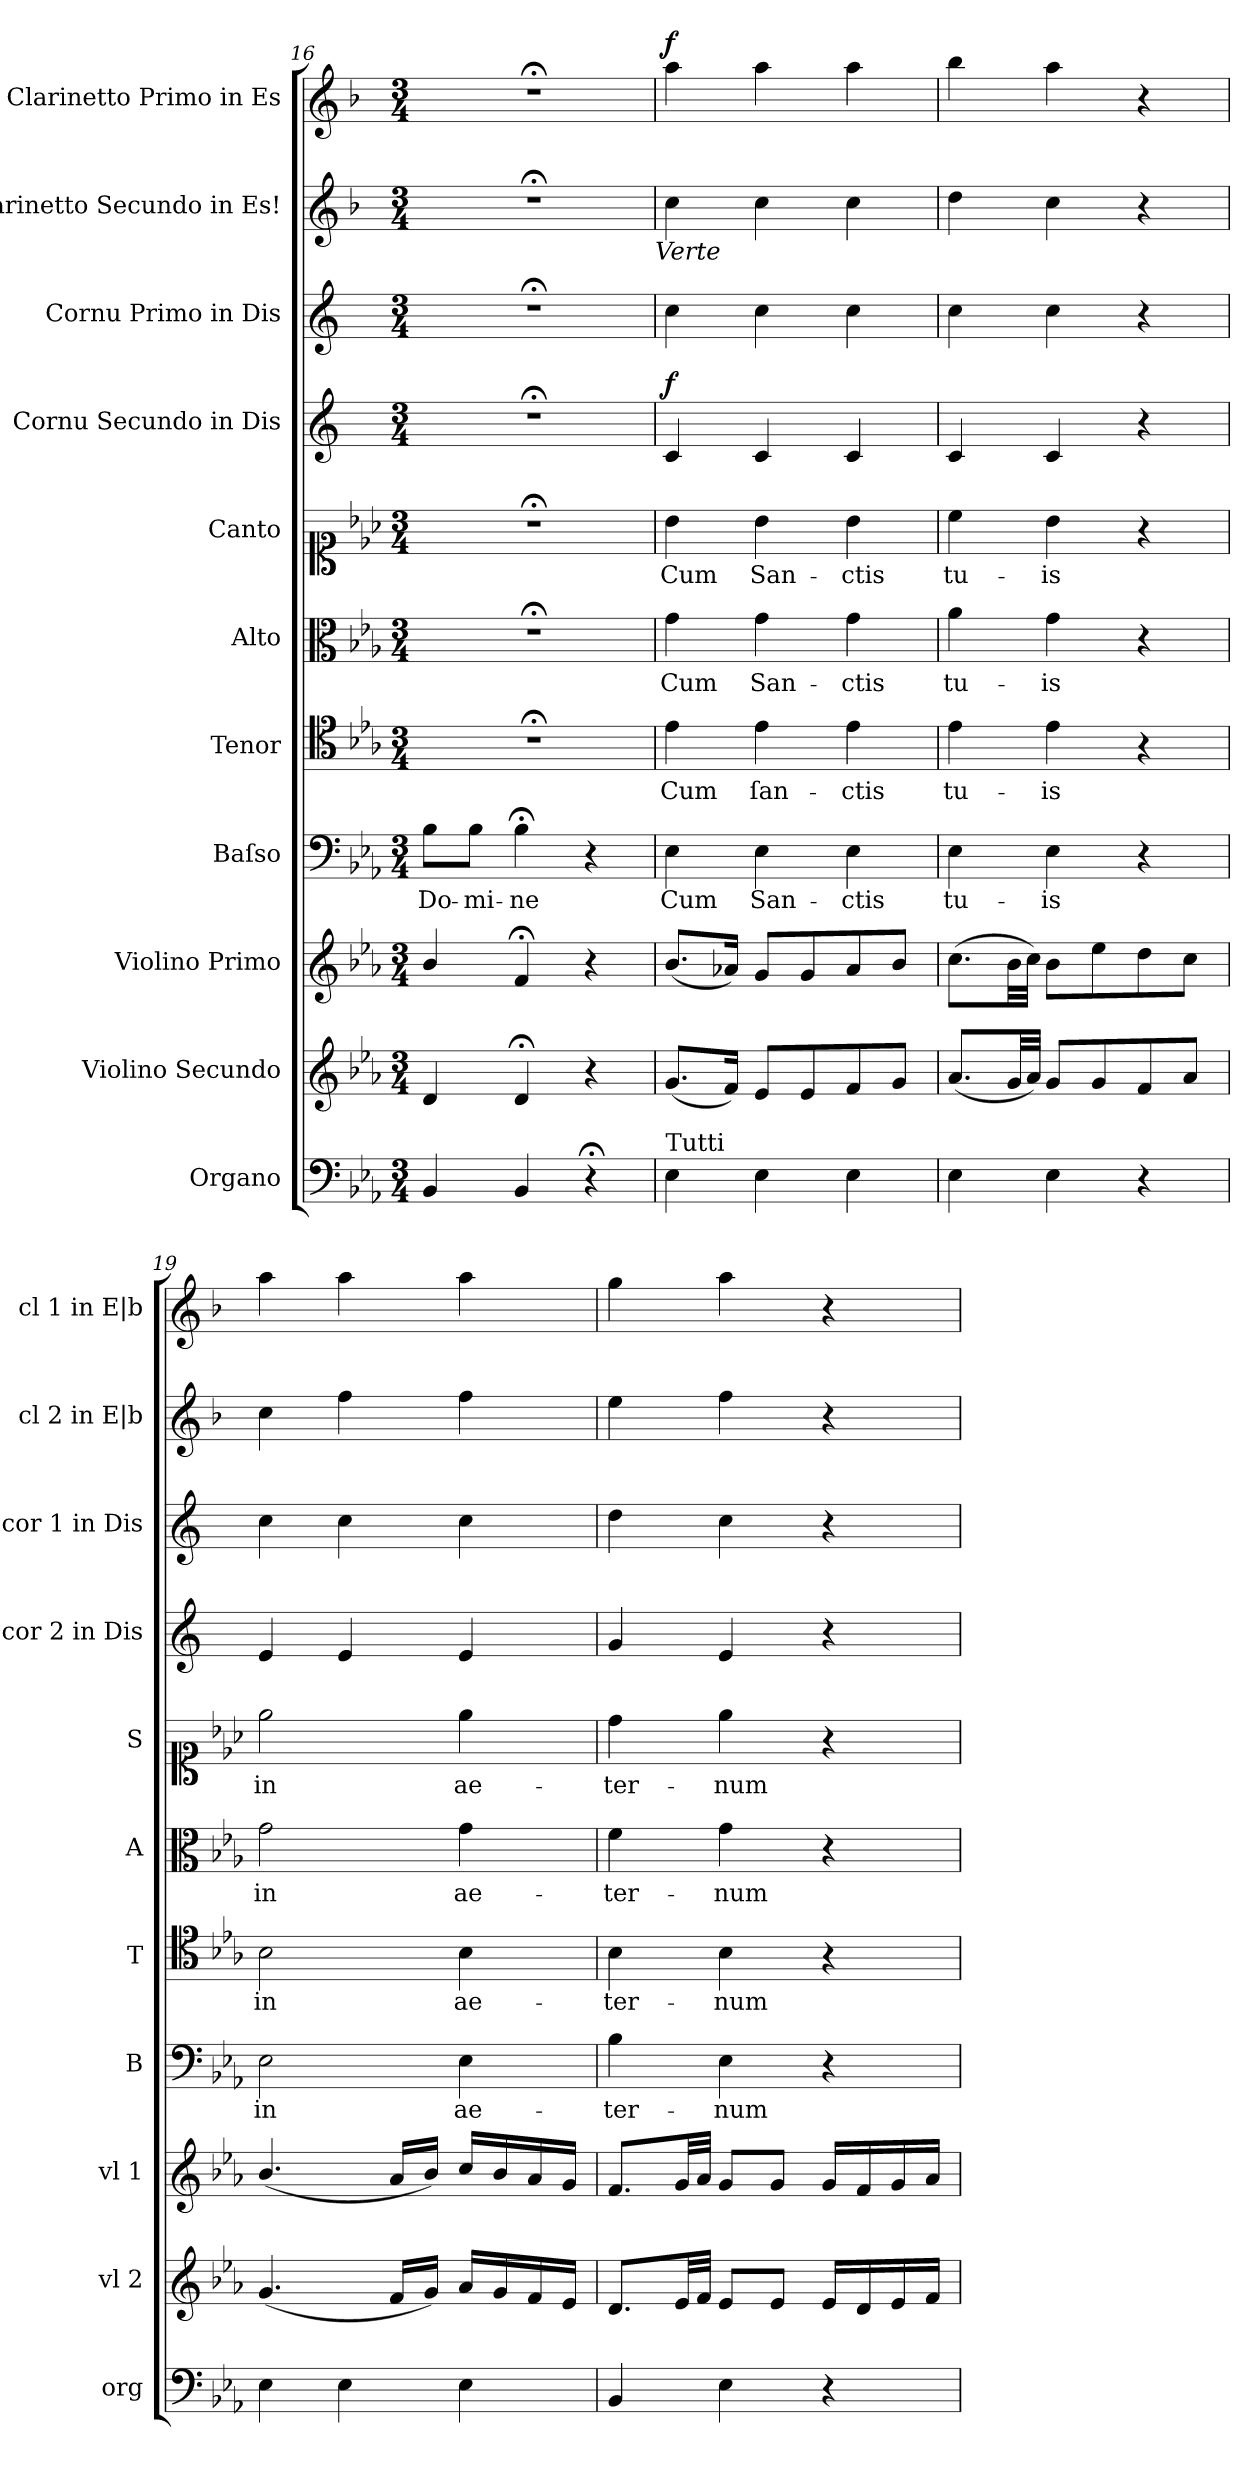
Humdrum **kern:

**kern	**kern	**dynam	**kern	**dynam	**kern	**text	**kern	**text	**kern	**text	**kern	**text	**kern	**dynam	**kern	**dynam	**kern	**dynam	**kern	**dynam
*part11	*part10	*part10	*part9	*part9	*part8	*part8	*part7	*part7	*part6	*part6	*part5	*part5	*part4	*part4	*part3	*part3	*part2	*part2	*part1	*part1
*staff11	*staff10	*staff10	*staff9	*staff9	*staff8	*staff8	*staff7	*staff7	*staff6	*staff6	*staff5	*staff5	*staff4	*staff4	*staff3	*staff3	*staff2	*staff2	*staff1	*staff1
*I"Organo	*I"Violino Secundo	*	*I"Violino Primo	*	*I"Baſso	*	*I"Tenor	*	*I"Alto	*	*I"Canto	*	*I"Cornu Secundo in Dis	*	*I"Cornu Primo in Dis	*	*I"Clarinetto Secundo in Es!	*	*I"Clarinetto Primo in Es	*
*I'org	*I'vl 2	*	*I'vl 1	*	*I'B	*	*I'T	*	*I'A	*	*I'S	*	*I'cor 2 in Dis	*	*I'cor 1 in Dis	*	*I'cl 2 in E|b	*	*I'cl 1 in E|b	*
*clefF4	*clefG2	*	*clefG2	*	*clefF4	*	*clefC4	*	*clefC3	*	*clefC1	*	*clefG2	*	*clefG2	*	*clefG2	*	*clefG2	*
*	*	*	*	*	*	*	*	*	*	*	*	*	*ITrd5c9	*	*ITrd5c9	*	*ITrd1c2	*	*ITrd1c2	*
*k[b-e-a-]	*k[b-e-a-]	*	*k[b-e-a-]	*	*k[b-e-a-]	*	*k[b-e-a-]	*	*k[b-e-a-]	*	*k[b-e-a-]	*	*k[b-e-a-]	*	*k[b-e-a-]	*	*k[b-e-a-]	*	*k[b-e-a-]	*
*E-:	*E-:	*	*E-:	*	*E-:	*	*E-:	*	*E-:	*	*E-:	*	*E-:	*	*E-:	*	*E-:	*	*E-:	*
*M3/4	*M3/4	*	*M3/4	*	*M3/4	*	*M3/4	*	*M3/4	*	*M3/4	*	*M3/4	*	*M3/4	*	*M3/4	*	*M3/4	*
=16	=16	=16	=16	=16	=16	=16	=16	=16	=16	=16	=16	=16	=16	=16	=16	=16	=16	=16	=16	=16
4BB-/	4d/	.	4b-/	.	8B-\L	Do-	2.r;<	.	2.r;<	.	2.r;<	.	2.r;<	.	2.r;<	.	2.r;<	.	2.r;<	.
.	.	.	.	.	8B-\J	-mi-	.	.	.	.	.	.	.	.	.	.	.	.	.	.
4BB-/	4d;</	.	4f;</	.	4B-;<\	-ne	.	.	.	.	.	.	.	.	.	.	.	.	.	.
4r;<	4r	.	4r	.	4r	.	.	.	.	.	.	.	.	.	.	.	.	.	.	.
!	!	!	!	!	!	!	!	!	!	!	!	!	!	!	!	!	!LO:TX:b:i:t=Verte	!	!	!
=17	=17	=17	=17	=17	=17	=17	=17	=17	=17	=17	=17	=17	=17	=17	=17	=17	=17	=17	=17	=17
!LO:TX:a:t=Tutti	!	!	!	!	!	!	!	!	!	!	!	!	!	!	!	!	!	!	!	!
!	!	!LO:DY:a	!	!LO:DY:a	!	!	!	!	!	!	!	!	!	!LO:DY:a	!	!LO:DY:a	!	!LO:DY:a	!	!LO:DY:a
4E-\	(8.g/L	for	(8.b-/L	for	4E-\	Cum	4e-\	Cum	4g\	Cum	4b-\	Cum	4E-/	f.	4e-\	for	4b-\	for	4gg\	f.
.	16f/Jk)	.	16a-X/Jk)	.	.	.	.	.	.	.	.	.	.	.	.	.	.	.	.	.
4E-\	8e-/L	.	8g/L	.	4E-\	San-	4e-\	ſan-	4g\	San-	4b-\	San-	4E-/	.	4e-\	.	4b-\	.	4gg\	.
.	8e-/	.	8g/	.	.	.	.	.	.	.	.	.	.	.	.	.	.	.	.	.
4E-\	8f/	.	8a-/	.	4E-\	-ctis	4e-\	-ctis	4g\	-ctis	4b-\	-ctis	4E-/	.	4e-\	.	4b-\	.	4gg\	.
.	8g/J	.	8b-/J	.	.	.	.	.	.	.	.	.	.	.	.	.	.	.	.	.
=18	=18	=18	=18	=18	=18	=18	=18	=18	=18	=18	=18	=18	=18	=18	=18	=18	=18	=18	=18	=18
4E-\	(8.a-/L	.	(8.cc\L	.	4E-\	tu-	4e-\	tu-	4a-\	tu-	4cc\	tu-	4E-/	.	4e-\	.	4cc\	.	4aa-\	.
.	32g/LL	.	32b-\LL	.	.	.	.	.	.	.	.	.	.	.	.	.	.	.	.	.
.	32a-/JJJ)	.	32cc\JJJ)	.	.	.	.	.	.	.	.	.	.	.	.	.	.	.	.	.
4E-\	8g/L	.	8b-\L	.	4E-\	-is	4e-\	-is	4g\	-is	4b-\	-is	4E-/	.	4e-\	.	4b-\	.	4gg\	.
.	8g/	.	8ee-\	.	.	.	.	.	.	.	.	.	.	.	.	.	.	.	.	.
4r	8f/	.	8dd\	.	4r	.	4r	.	4r	.	4r	.	4r	.	4r	.	4r	.	4r	.
.	8a-/J	.	8cc\J	.	.	.	.	.	.	.	.	.	.	.	.	.	.	.	.	.
=19	=19	=19	=19	=19	=19	=19	=19	=19	=19	=19	=19	=19	=19	=19	=19	=19	=19	=19	=19	=19
4E-\	(4.g/	.	(4.b-/	.	2E-\	in	2B-\	in	2g\	in	2ee-\	in	4G/	.	4e-\	.	4b-\	.	4gg\	.
4E-\	.	.	.	.	.	.	.	.	.	.	.	.	4G/	.	4e-\	.	4ee-\	.	4gg\	.
.	16f/LL	.	16a-/LL	.	.	.	.	.	.	.	.	.	.	.	.	.	.	.	.	.
.	16g/JJ)	.	16b-/JJ)	.	.	.	.	.	.	.	.	.	.	.	.	.	.	.	.	.
4E-\	16a-/LL	.	16cc/LL	.	4E-\	ae-	4B-\	ae-	4g\	ae-	4ee-\	ae-	4G/	.	4e-\	.	4ee-\	.	4gg\	.
.	16g/	.	16b-/	.	.	.	.	.	.	.	.	.	.	.	.	.	.	.	.	.
.	16f/	.	16a-/	.	.	.	.	.	.	.	.	.	.	.	.	.	.	.	.	.
.	16e-/JJ	.	16g/JJ	.	.	.	.	.	.	.	.	.	.	.	.	.	.	.	.	.
=20	=20	=20	=20	=20	=20	=20	=20	=20	=20	=20	=20	=20	=20	=20	=20	=20	=20	=20	=20	=20
4BB-/	8.d/L	.	8.f/L	.	4B-\	-ter-	4B-\	-ter-	4f\	-ter-	4dd\	-ter-	4B-/	.	4f\	.	4dd\	.	4ff\	.
.	32e-/LL	.	32g/LL	.	.	.	.	.	.	.	.	.	.	.	.	.	.	.	.	.
.	32f/JJJ	.	32a-/JJJ	.	.	.	.	.	.	.	.	.	.	.	.	.	.	.	.	.
4E-\	8e-/L	.	8g/L	.	4E-\	-num	4B-\	-num	4g\	-num	4ee-\	-num	4G/	.	4e-\	.	4ee-\	.	4gg\	.
.	8e-/J	.	8g/J	.	.	.	.	.	.	.	.	.	.	.	.	.	.	.	.	.
4r	16e-/LL	.	16g/LL	.	4r	.	4r	.	4r	.	4r	.	4r	.	4r	.	4r	.	4r	.
.	16d/	.	16f/	.	.	.	.	.	.	.	.	.	.	.	.	.	.	.	.	.
.	16e-/	.	16g/	.	.	.	.	.	.	.	.	.	.	.	.	.	.	.	.	.
.	16f/JJ	.	16a-/JJ	.	.	.	.	.	.	.	.	.	.	.	.	.	.	.	.	.
=	=	=	=	=	=	=	=	=	=	=	=	=	=	=	=	=	=	=	=	=
*-	*-	*-	*-	*-	*-	*-	*-	*-	*-	*-	*-	*-	*-	*-	*-	*-	*-	*-	*-	*-
